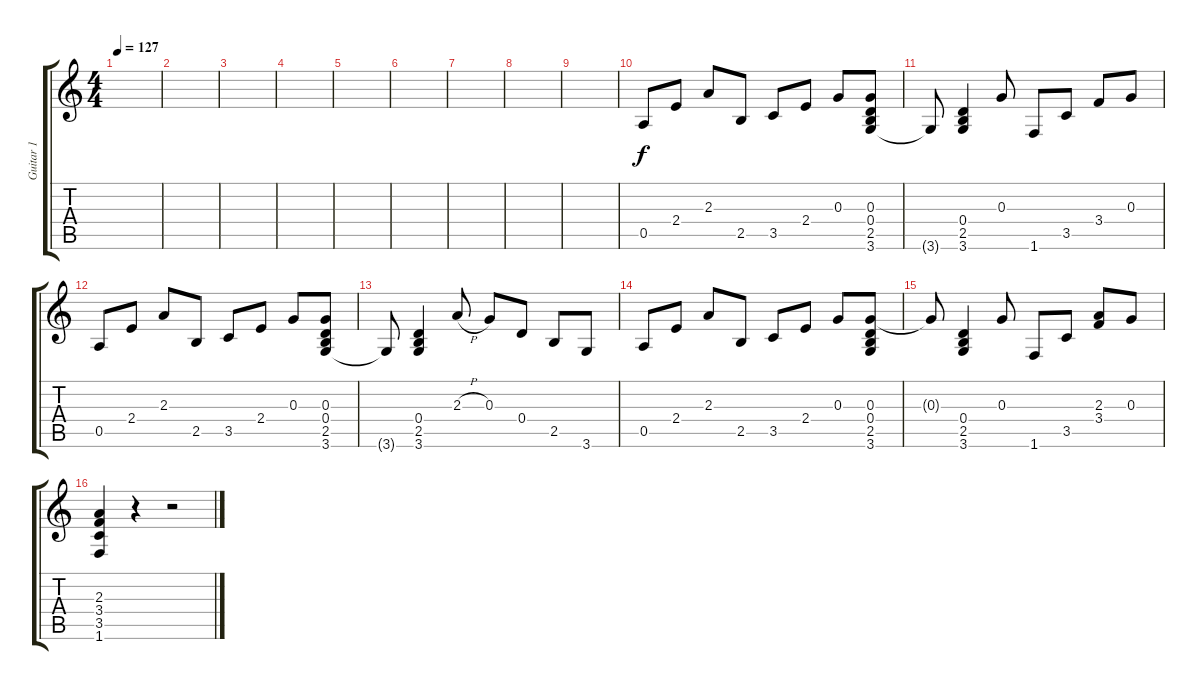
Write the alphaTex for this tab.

\track ("Guitar 1" "Guitar 1") {instrument electricguitarmuted}
\staff {score tabs}
\tuning (E4 B3 G3 D3 A2 E2) {hide}
\ts (4 4)
\tempo 127
\clef g2
\ks c
|
|
|
|
|
|
|
|
|
0.5.8 2.4.8 2.3.8 2.5.8 3.5.8 2.4.8 0.3.8 (0.3 0.4 2.5 3.6).8 |
3.6{t}.8 (0.4 2.5 3.6).4 0.3.8 1.6.8 3.5.8 3.4.8 0.3.8 |
0.5.8 2.4.8 2.3.8 2.5.8 3.5.8 2.4.8 0.3.8 (0.3 0.4 2.5 3.6).8 |
3.6{t}.8 (0.4 2.5 3.6).4 2.3{h}.8 0.3.8 0.4.8 2.5.8 3.6.8 |
0.5.8 2.4.8 2.3.8 2.5.8 3.5.8 2.4.8 0.3.8 (0.3 0.4 2.5 3.6).8 |
0.3{t}.8 (0.4 2.5 3.6).4 0.3.8 1.6.8 3.5.8 (2.3 3.4).8 0.3.8 |
(2.3 3.4 3.5 1.6).4 r.4 r.2
